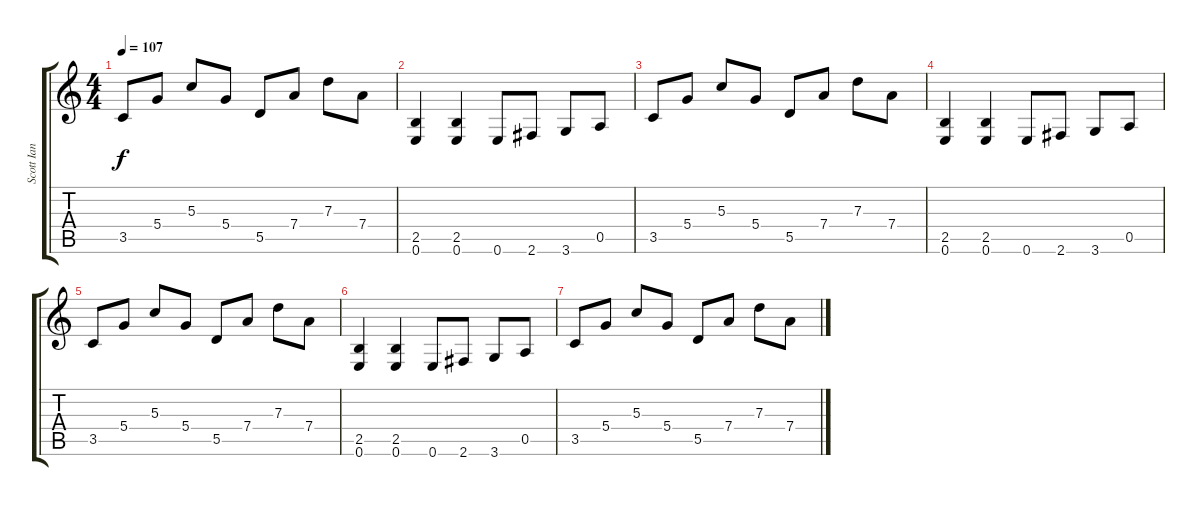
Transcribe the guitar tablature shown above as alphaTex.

\track ("Scott Ian" "Scott Ian") {instrument distortionguitar}
\staff {score tabs}
\tuning (E4 B3 G3 D3 A2 E2) {hide}
\ts (4 4)
\tempo 107
\clef g2
\ks c
3.5.8{dy f} 5.4.8 5.3.8 5.4.8 5.5.8 7.4.8 7.3.8 7.4.8 |
(2.5 0.6).4{volume 4} (2.5 0.6).4 0.6.8 2.6.8 3.6.8 0.5.8 |
3.5.8 5.4.8 5.3.8 5.4.8 5.5.8 7.4.8 7.3.8 7.4.8 |
(2.5 0.6).4{volume 3} (2.5 0.6).4 0.6.8 2.6.8 3.6.8 0.5.8 |
3.5.8 5.4.8 5.3.8 5.4.8 5.5.8 7.4.8 7.3.8 7.4.8 |
(2.5 0.6).4{volume 2} (2.5 0.6).4 0.6.8 2.6.8 3.6.8 0.5.8 |
3.5.8{volume 1} 5.4.8 5.3.8 5.4.8 5.5.8 7.4.8 7.3.8 7.4.8
